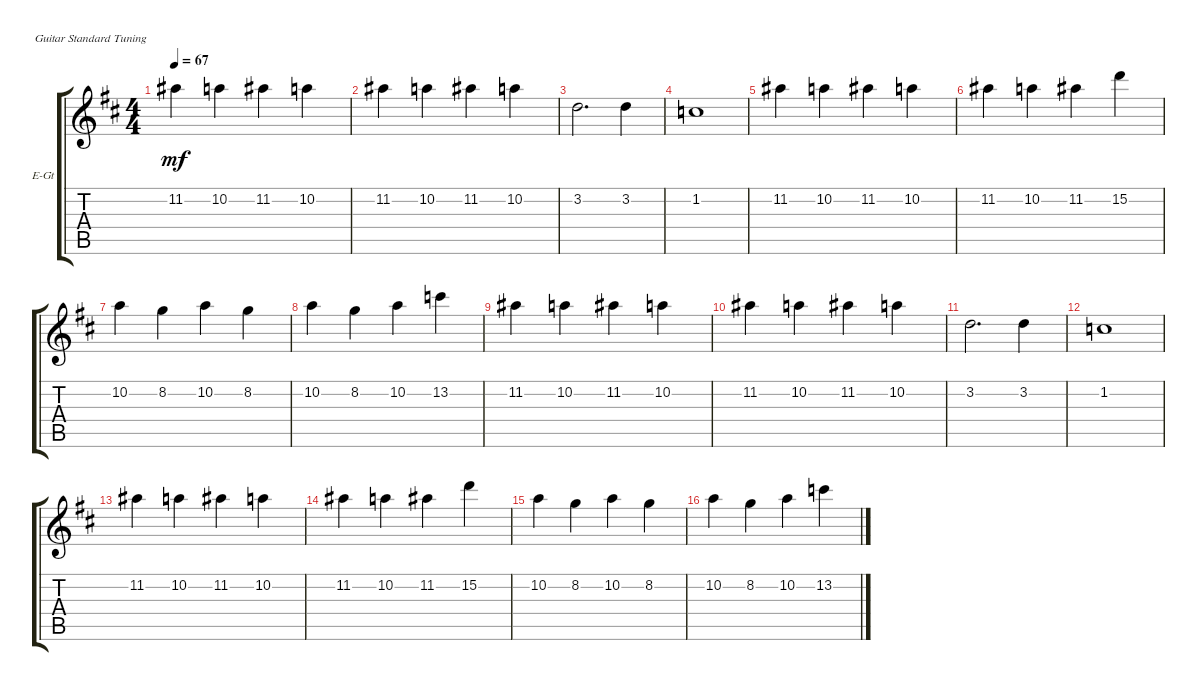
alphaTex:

\defaultSystemsLayout 4
\bracketExtendMode groupsimilarinstruments
\firstSystemTrackNameOrientation horizontal
\otherSystemsTrackNameOrientation horizontal
\track ("Electric Guitar" "E-Gt") {instrument electricguitarjazz}
\staff {score tabs}
\tuning (E4 B3 G3 D3 A2 E2)
\ts (4 4)
\tempo 67
\clef g2
\ks d
11.2.4{dy mf} 10.2.4 11.2.4 10.2.4 |
11.2.4 10.2.4 11.2.4 10.2.4 |
3.2.2{d} 3.2.4 |
1.2.1 |
11.2.4 10.2.4 11.2.4 10.2.4 |
11.2.4 10.2.4 11.2.4 15.2.4 |
10.2.4 8.2.4 10.2.4 8.2.4 |
10.2.4 8.2.4 10.2.4 13.2.4 |
11.2.4 10.2.4 11.2.4 10.2.4 |
11.2.4 10.2.4 11.2.4 10.2.4 |
3.2.2{d} 3.2.4 |
1.2.1 |
11.2.4 10.2.4 11.2.4 10.2.4 |
11.2.4 10.2.4 11.2.4 15.2.4 |
10.2.4 8.2.4 10.2.4 8.2.4 |
10.2.4 8.2.4 10.2.4 13.2.4
